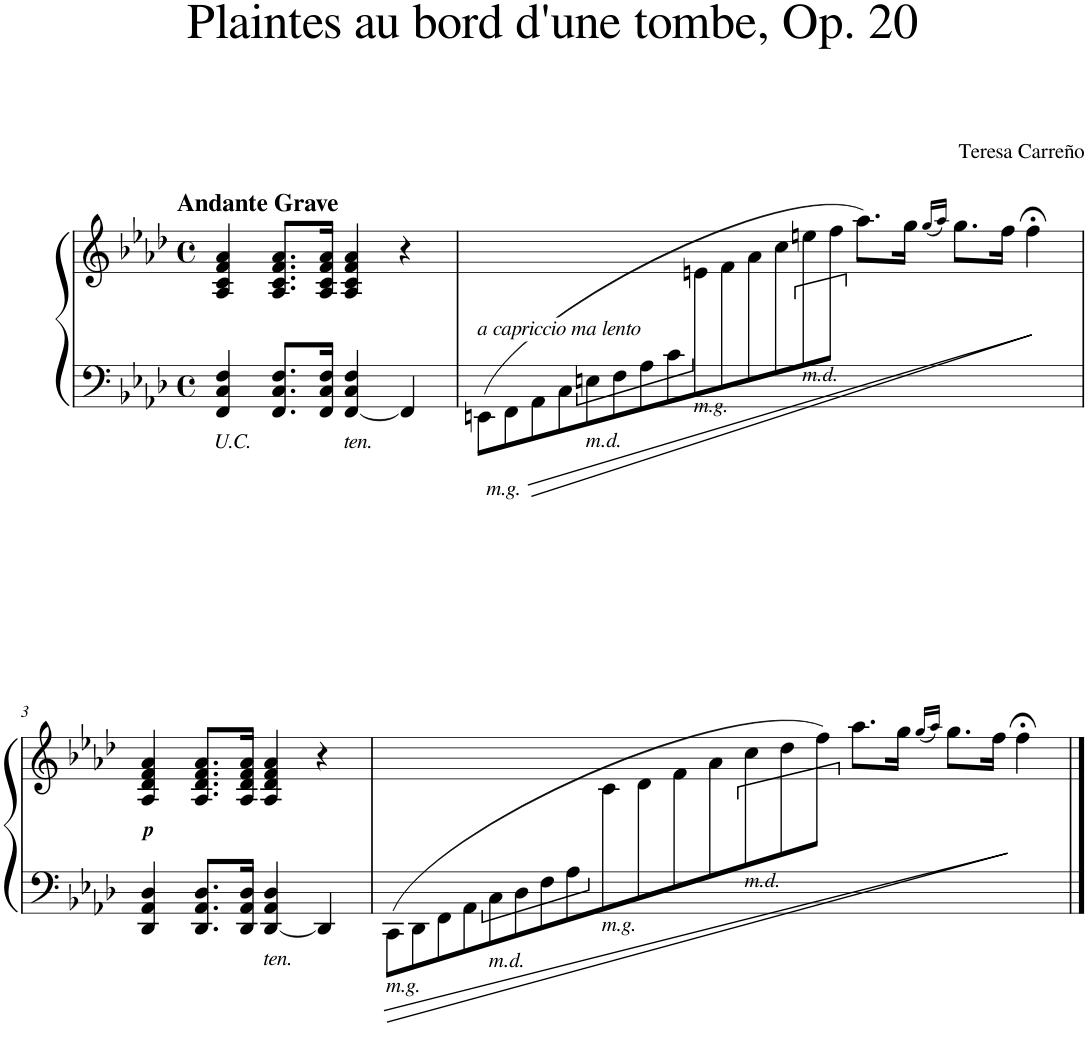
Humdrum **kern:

**kern	**kern
*part1	*part1
*staff2	*staff1
*I"Piano	*
*I'Pno.	*
*clefF4	*clefG2
*k[b-e-a-d-]	*k[b-e-a-d-]
*M4/4	*M4/4
*met(c)	*met(c)
=1	=1
!	!LO:TX:a:B:t=Andante Grave
!LO:TX:b:i:t=U.C.	!
4FF/ 4C/ 4F/	4A-/ 4c/ 4f/ 4a-/
8.FF/ 8.C/ 8.F/L	8.A-/ 8.c/ 8.f/ 8.a-/L
16FF/ 16C/ 16F/Jk	16A-/ 16c/ 16f/ 16a-/Jk
!LO:TX:b:i:t=ten.	!
[4FF/ 4C/ 4F/	4A-/ 4c/ 4f/ 4a-/
4FF/]	4r
=2	=2
*M7/4	*M7/4
*Xtuplet	*
*	*^
!LO:TX:a:i:t=a capriccio ma lento	!	!
!LO:TX:b:i:t=m.g.	!	!
(14EEn\L	1ryy	7%4ryy
14FF\	.	.
14AA-\	.	.
14C\	.	.
!LO:TX:b:i:t=m.d.	!	!
14En\	.	.
14F\	.	.
14A-\	.	.
14c\	.	.
!LO:TX:b:i:t=m.g.	!	!
7%2ryy	.	14en\
.	.	14f\
.	.	14a-\
.	.	14cc\
*	*ped	*
!LO:TX:b:i:t=m.d.	!	!
7ryy	.	14een\
.	.	14ff\J
*	*Xped	*
2ryy	(8.aa-\L	2.ryy
.	16gg\Jk	.
.	(16qgg/LL	.
.	16qaa-/JJ)	.
.	8.gg\L	.
.	16ff\Jk	.
4ryy	4ff;<\	.
*	*v	*v
!!LO:LB:g=z
=3	=3
*M4/4	*M4/4
!	!LO:TX:b:Bi:t=p
4DD-/ 4AA-/ 4D-/	4A-/ 4d-/ 4f/ 4a-/
8.DD-/ 8.AA-/ 8.D-/L	8.A-/ 8.d-/ 8.f/ 8.a-/L
16DD-/ 16AA-/ 16D-/Jk	16A-/ 16d-/ 16f/ 16a-/Jk
!LO:TX:b:i:t=ten.	!
[4DD-/ 4AA-/ 4D-/	4A-/ 4d-/ 4f/ 4a-/
4DD-/]	4r
=4	=4
*M9/4	*M9/4
*	*^
!LO:TX:b:i:t=m.g.	!	!
(14CC\L	1ryy	8ryy
14DD-\	.	.
*	*v	*v
14FF\	.
14AA-\	.
!LO:TX:b:i:t=m.d.	!
14C\	.
14D-\	.
14F\	.
8A-\	.
*	*^
!LO:TX:b:i:t=m.g.	!	!
2ryy	.	8c\
.	.	8d-\
.	.	8f\
.	2ryy	8a-\
*	*ped	*
!LO:TX:b:i:t=m.d.	!	!
4.ryy	.	8cc\
.	.	8dd-\
.	.	8ff\J)
*	*Xped	*
2ryy	8.aa-\L	2.ryy
.	16gg\Jk	.
.	16qgg/LL	.
.	16qaa-/JJ)	.
.	8.gg\L	.
.	16ff\Jk	.
4ryy	4ff;<\	.
*	*v	*v
==	==
*-	*-
